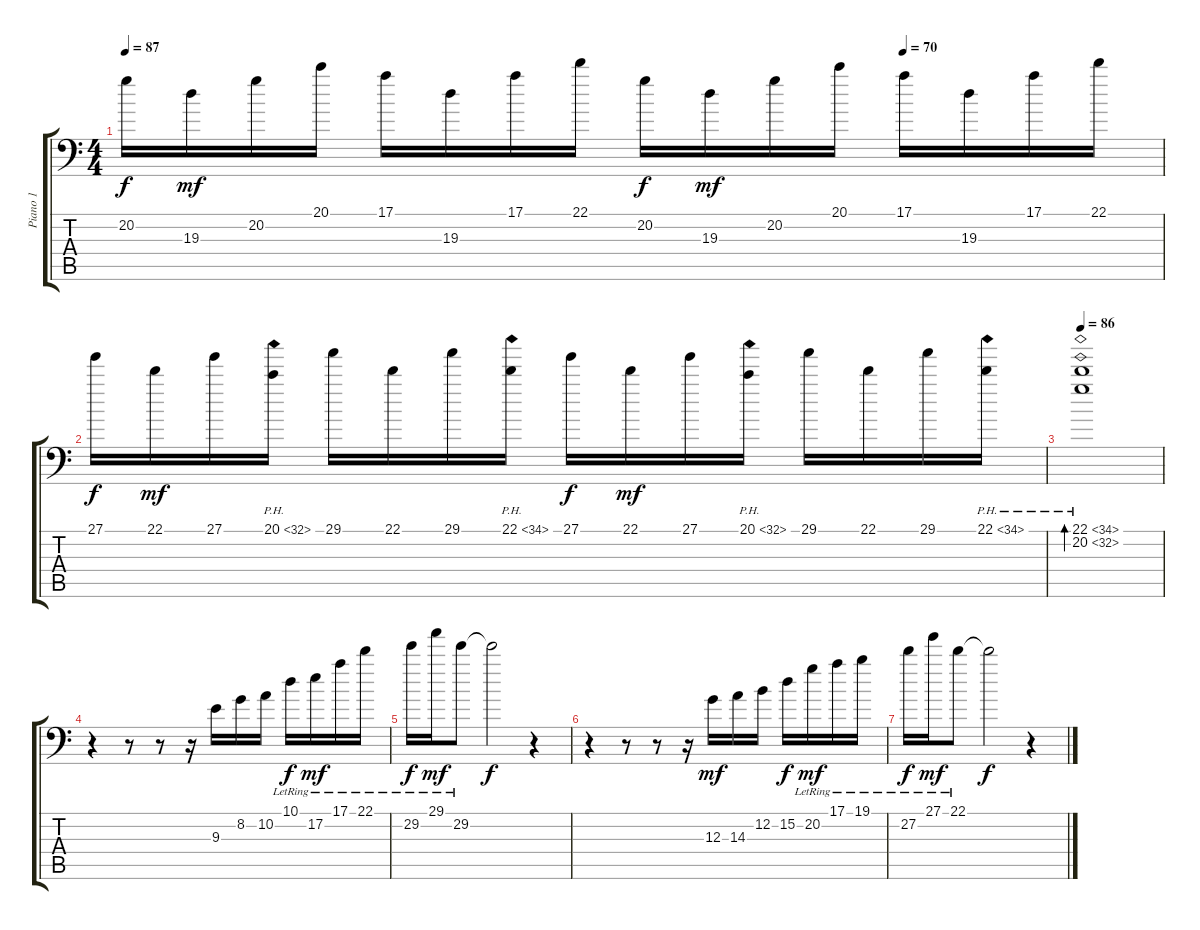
\track ("Piano 1" "Piano 1") {instrument brightacousticpiano}
\staff {score tabs}
\tuning (E4 B3 G3 D3 A2 G1) {hide}
\ts (4 4)
\tempo 87
\tempo (70 0.75)
\clef f4
\ks c
20.2.16{dy f} 19.3.16{dy mf} 20.2.16 20.1.16 17.1.16 19.3.16 17.1.16 22.1.16 20.2.16{dy f} 19.3.16{dy mf} 20.2.16 20.1.16 17.1.16 19.3.16 17.1.16 22.1.16 |
27.1.16{dy f} 22.1.16{dy mf} 27.1.16 20.1{ph 12}.16 29.1.16 22.1.16 29.1.16 22.1{ph 12}.16 27.1.16{dy f} 22.1.16{dy mf} 27.1.16 20.1{ph 12}.16 29.1.16 22.1.16 29.1.16 22.1{ph 12}.16 |
\tempo 86
(22.1{ph 12} 20.2{ph 12}).1{bd 240} |
r.4 r.8 r.8 r.16 9.3.16 8.2.16 10.2.16 10.1{lr}.16{dy f} 17.2{lr}.16{dy mf} 17.1{lr}.16 22.1{lr}.16 |
29.2{lr}.16{dy f} 29.1{lr}.16{dy mf} 29.2{lr}.8 29.2{t}.2{dy f} r.4 |
r.4 r.8 r.8 r.16 12.3.16{dy mf} 14.3.16 12.2.16 15.2.16{dy f} 20.2{lr}.16{dy mf} 17.1{lr}.16 19.1{lr}.16 |
27.2{lr}.16{dy f} 27.1{lr}.16{dy mf} 22.1{lr}.8 22.1{t}.2{dy f} r.4
